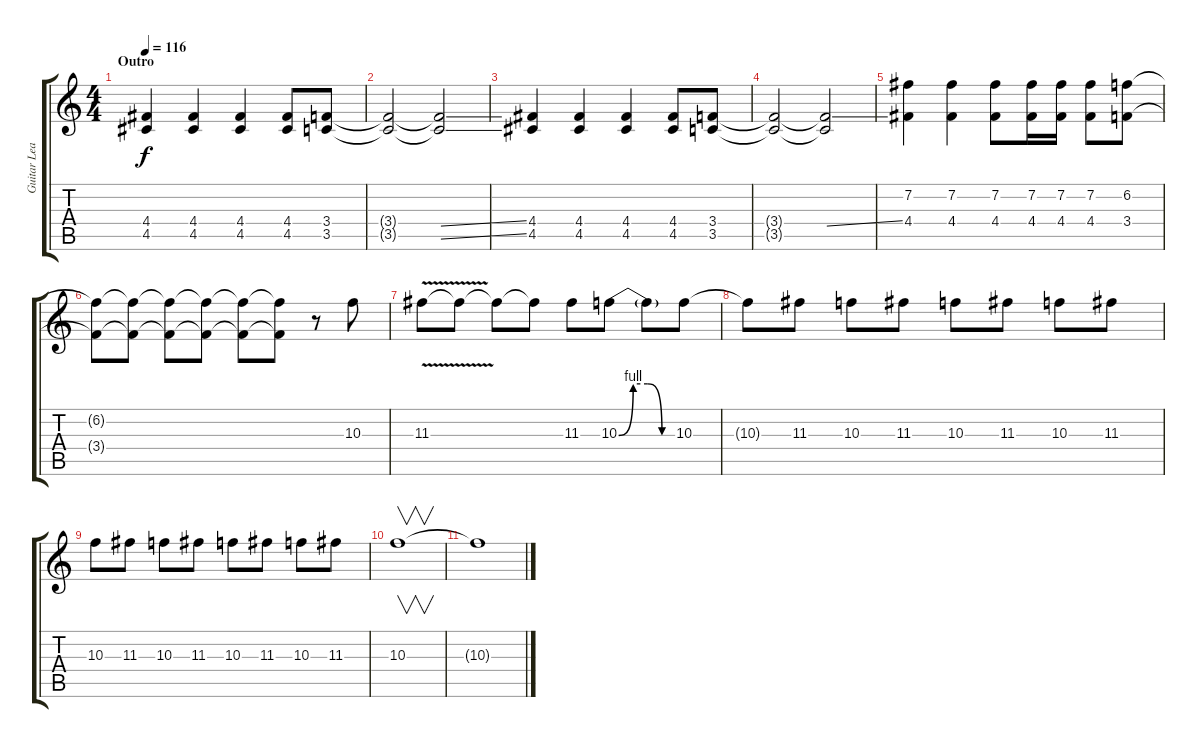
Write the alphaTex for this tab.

\track ("Guitar Lead" "Guitar Lea") {instrument distortionguitar}
\staff {score tabs}
\tuning (E4 B3 G3 D3 A2 E2) {hide}
\ts (4 4)
\section ("" "Outro")
\tempo 116
\clef g2
\ks c
(4.4 4.5).4{dy f} (4.4 4.5).4 (4.4 4.5).4 (4.4 4.5).8 (3.4 3.5).8 |
(3.4{t} 3.5{t}).2 (3.4{ss t} 3.5{ss t}).2 |
(4.4 4.5).4 (4.4 4.5).4 (4.4 4.5).4 (4.4 4.5).8 (3.4 3.5).8 |
(3.4{t} 3.5{t}).2 (3.4{ss t} 3.5{t}).2 |
(7.2 4.4).4 (7.2 4.4).4 (7.2 4.4).8 (7.2 4.4).16 (7.2 4.4).16 (7.2 4.4).8 (6.2 3.4).8 |
(6.2{t} 3.4{t}).8 (6.2{t} 3.4{t}).8 (6.2{t} 3.4{t}).8 (6.2{t} 3.4{t}).8 (6.2{t} 3.4{t}).8 (6.2{t} 3.4{t}).8 r.8 10.3.8 |
11.3{v}.8 11.3{t}.8 11.3{t}.8 11.3{t}.8 11.3.8 10.3{be (custom 0 0 15 4 30 4 45 0 60 0)}.8 10.3{t}.8 10.3.8 |
10.3{t}.8 11.3.8 10.3.8 11.3.8 10.3.8 11.3.8 10.3.8 11.3.8 |
10.3.8 11.3.8 10.3.8 11.3.8 10.3.8 11.3.8 10.3.8 11.3.8 |
10.3.1{v} |
10.3{t}.1
